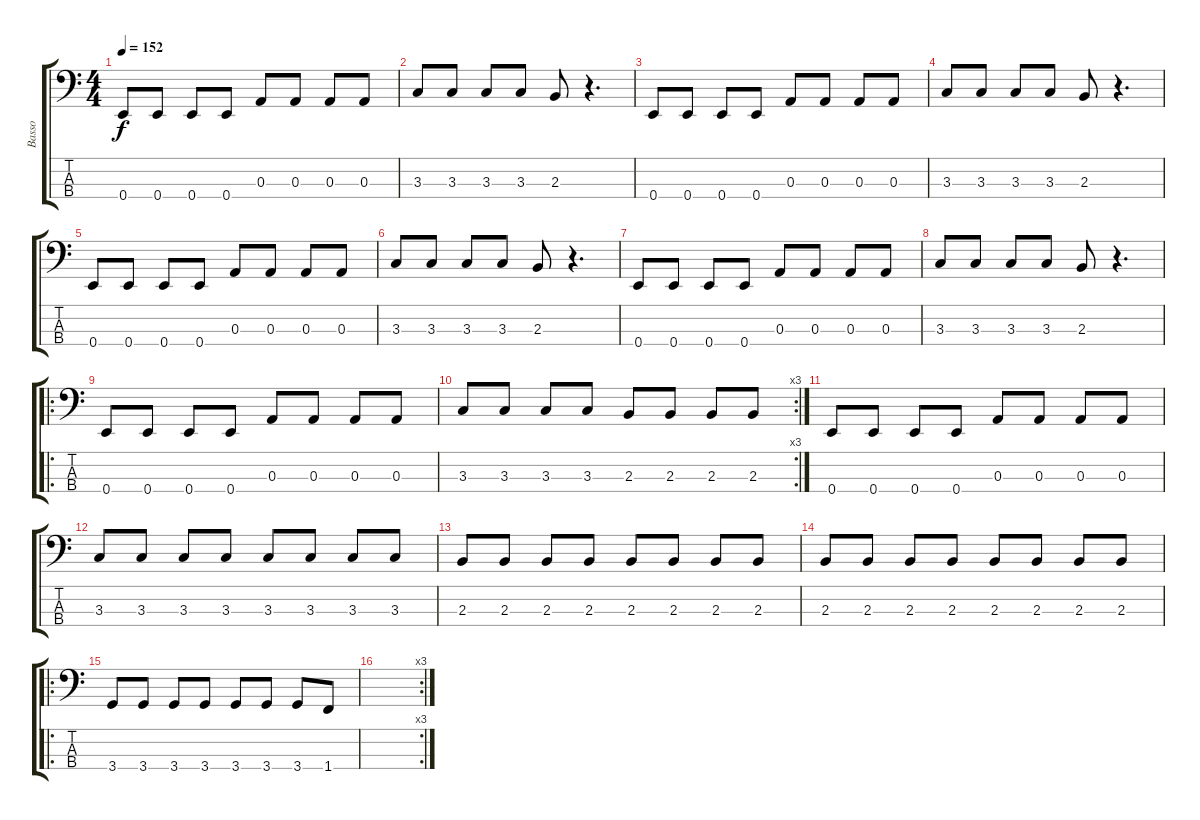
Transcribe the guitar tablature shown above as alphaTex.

\track ("Basso" "Basso") {instrument electricbasspick}
\staff {score tabs}
\tuning (G2 D2 A1 E1) {hide}
\ts (4 4)
\tempo 152
\clef f4
\ks c
0.4.8{dy f} 0.4.8 0.4.8 0.4.8 0.3.8 0.3.8 0.3.8 0.3.8 |
3.3.8 3.3.8 3.3.8 3.3.8 2.3.8 r.4{d} |
0.4.8 0.4.8 0.4.8 0.4.8 0.3.8 0.3.8 0.3.8 0.3.8 |
3.3.8 3.3.8 3.3.8 3.3.8 2.3.8 r.4{d} |
0.4.8 0.4.8 0.4.8 0.4.8 0.3.8 0.3.8 0.3.8 0.3.8 |
3.3.8 3.3.8 3.3.8 3.3.8 2.3.8 r.4{d} |
0.4.8 0.4.8 0.4.8 0.4.8 0.3.8 0.3.8 0.3.8 0.3.8 |
3.3.8 3.3.8 3.3.8 3.3.8 2.3.8 r.4{d} |
\ro
0.4.8 0.4.8 0.4.8 0.4.8 0.3.8 0.3.8 0.3.8 0.3.8 |
\rc 3
3.3.8 3.3.8 3.3.8 3.3.8 2.3.8 2.3.8 2.3.8 2.3.8 |
0.4.8 0.4.8 0.4.8 0.4.8 0.3.8 0.3.8 0.3.8 0.3.8 |
3.3.8 3.3.8 3.3.8 3.3.8 3.3.8 3.3.8 3.3.8 3.3.8 |
2.3.8 2.3.8 2.3.8 2.3.8 2.3.8 2.3.8 2.3.8 2.3.8 |
2.3.8 2.3.8 2.3.8 2.3.8 2.3.8 2.3.8 2.3.8 2.3.8 |
\ro
3.4.8 3.4.8 3.4.8 3.4.8 3.4.8 3.4.8 3.4.8 1.4.8 |
\rc 3
